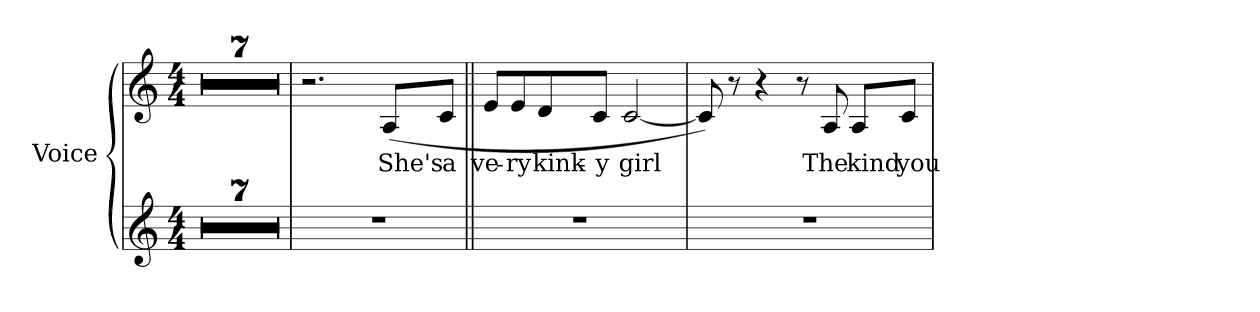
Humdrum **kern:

**kern	**kern	**text
*part2	*part1	*part1
*staff2	*staff1	*staff1
*I"Voice	*I"Voice	*
*I'Voice	*I'Voice	*
!!LO:PB:g=z
*clefG2	*clefG2	*
*k[]	*k[]	*
*a:	*a:	*
*M4/4	*M4/4	*
=1	=1	=1
1r	1r	.
=2	=2	=2
1r	1r	.
=3	=3	=3
1r	1r	.
=4	=4	=4
1r	1r	.
=5	=5	=5
1r	1r	.
=6	=6	=6
1r	1r	.
=7	=7	=7
1r	1r	.
=8	=8	=8
1r	2.r	.
!	!	!LO:LY:b:color=#000000
.	(8Ai/L	She's
!	!	!LO:LY:b:color=#000000
.	8ci/J	a
!!LO:LB:g=z
=9||	=9||	=9||
!	!	!LO:LY:b:color=#000000
1r	8ei/L	ve-
!	!	!LO:LY:b:color=#000000
.	8ei/	-ry
!	!	!LO:LY:b:color=#000000
.	8di/	kink-
!	!	!LO:LY:b:color=#000000
.	8ci/J	-y
!	!	!LO:LY:b:color=#000000
.	[2ci/	girl
=10	=10	=10
1r	8ci/])	.
.	8r	.
.	4r	.
.	8r	.
!	!	!LO:LY:b:color=#000000
.	8Ai/	The
!	!	!LO:LY:b:color=#000000
.	8Ai/L	kind
!	!	!LO:LY:b:color=#000000
.	8ci/J	you
=	=	=
*-	*-	*-
